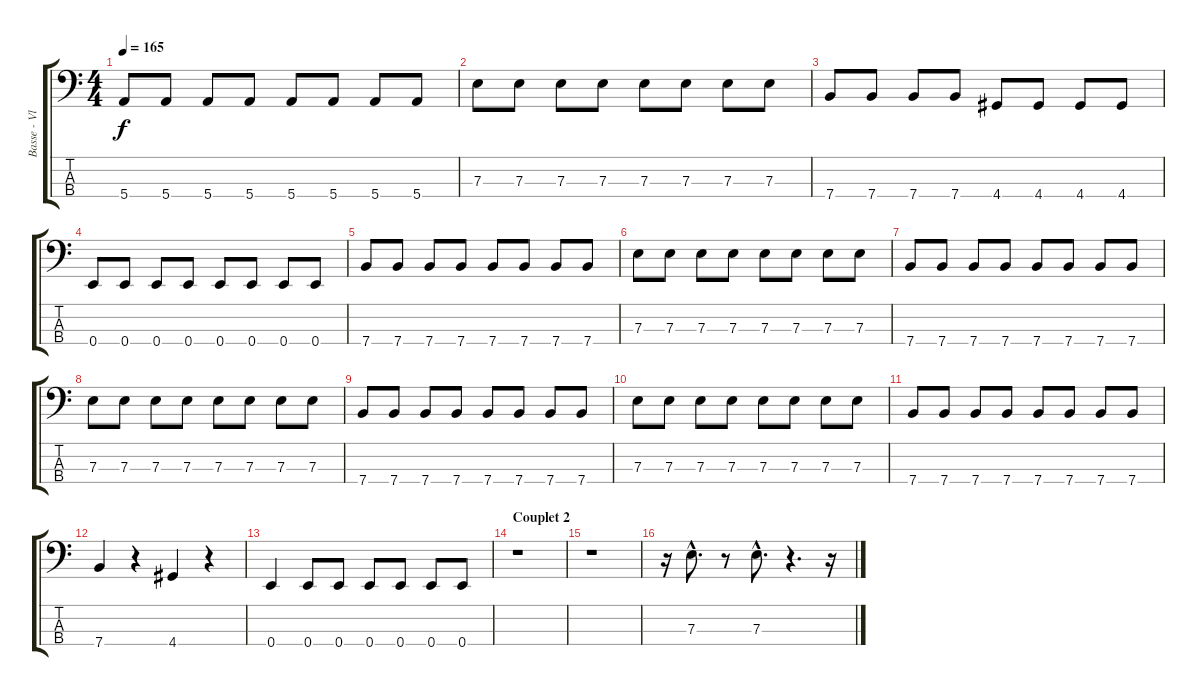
\track ("Basse - Vlad" "Basse - Vl") {instrument electricbassfinger}
\staff {score tabs}
\tuning (G2 D2 A1 E1) {hide}
\ts (4 4)
\tempo 165
\clef f4
\ks c
5.4.8{dy f} 5.4.8 5.4.8 5.4.8 5.4.8 5.4.8 5.4.8 5.4.8 |
7.3.8 7.3.8 7.3.8 7.3.8 7.3.8 7.3.8 7.3.8 7.3.8 |
7.4.8 7.4.8 7.4.8 7.4.8 4.4.8 4.4.8 4.4.8 4.4.8 |
0.4.8 0.4.8 0.4.8 0.4.8 0.4.8 0.4.8 0.4.8 0.4.8 |
7.4.8 7.4.8 7.4.8 7.4.8 7.4.8 7.4.8 7.4.8 7.4.8 |
7.3.8 7.3.8 7.3.8 7.3.8 7.3.8 7.3.8 7.3.8 7.3.8 |
7.4.8 7.4.8 7.4.8 7.4.8 7.4.8 7.4.8 7.4.8 7.4.8 |
7.3.8 7.3.8 7.3.8 7.3.8 7.3.8 7.3.8 7.3.8 7.3.8 |
7.4.8 7.4.8 7.4.8 7.4.8 7.4.8 7.4.8 7.4.8 7.4.8 |
7.3.8 7.3.8 7.3.8 7.3.8 7.3.8 7.3.8 7.3.8 7.3.8 |
7.4.8 7.4.8 7.4.8 7.4.8 7.4.8 7.4.8 7.4.8 7.4.8 |
7.4.4 r.4 4.4.4 r.4 |
0.4.4 0.4.8 0.4.8 0.4.8 0.4.8 0.4.8 0.4.8 |
\section ("" "Couplet 2")
r.1 |
r.1 |
r.16 7.3{hac}.8{d} r.8 7.3{hac}.8{d} r.4{d} r.16
